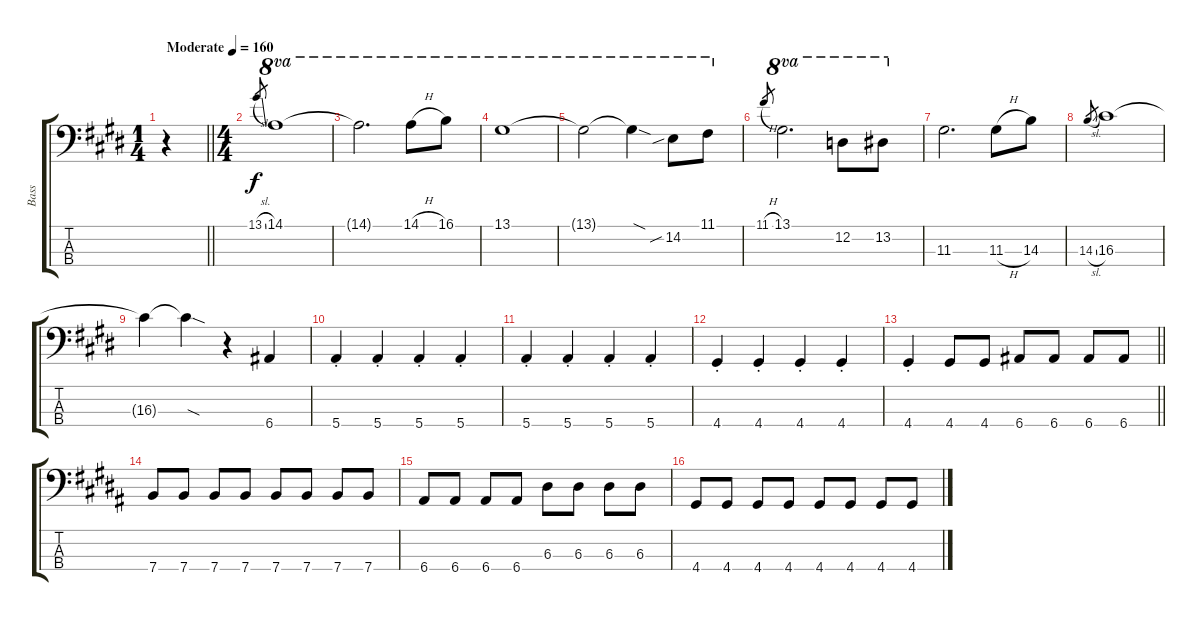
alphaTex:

\track ("Bass" "Bass") {instrument electricbasspick}
\staff {score tabs}
\tuning (G2 D2 A1 E1) {hide}
\ts (1 4)
\tempo (160 "Moderate")
\clef f4
\barLineRight lightlight
\ks e
r.4{dy f instrument electricbasspick} |
\ts (4 4)
13.1{sl}.8{gr} 14.1.1{ot 8va} |
14.1{t}.2{d ot 8va} 14.1{h}.8{ot 8va} 16.1.8{ot 8va} |
13.1.1{ot 8va} |
13.1{t}.2{ot 8va} 13.1{sod t}.4{ot 8va} 14.2{sib}.8{ot 8va} 11.1.8{ot 8va} |
11.1{h}.8{gr} 13.1.2{d ot 8va} 12.2.8{ot 8va} 13.2.8{ot 8va} |
11.3.2{d} 11.3{h}.8 14.3.8 |
14.3{sl}.8{gr} 16.3.1 |
16.3{t}.4 16.3{sod t}.4 r.4 6.4.4 |
5.4{st}.4 5.4{st}.4 5.4{st}.4 5.4{st}.4 |
5.4{st}.4 5.4{st}.4 5.4{st}.4 5.4{st}.4 |
4.4{st}.4 4.4{st}.4 4.4{st}.4 4.4{st}.4 |
\barLineRight lightlight
4.4{st}.4 4.4.8 4.4.8 6.4.8 6.4.8 6.4.8 6.4.8 |
\ks b
7.4.8 7.4.8 7.4.8 7.4.8 7.4.8 7.4.8 7.4.8 7.4.8 |
6.4.8 6.4.8 6.4.8 6.4.8 6.3.8 6.3.8 6.3.8 6.3.8 |
4.4.8 4.4.8 4.4.8 4.4.8 4.4.8 4.4.8 4.4.8 4.4.8
